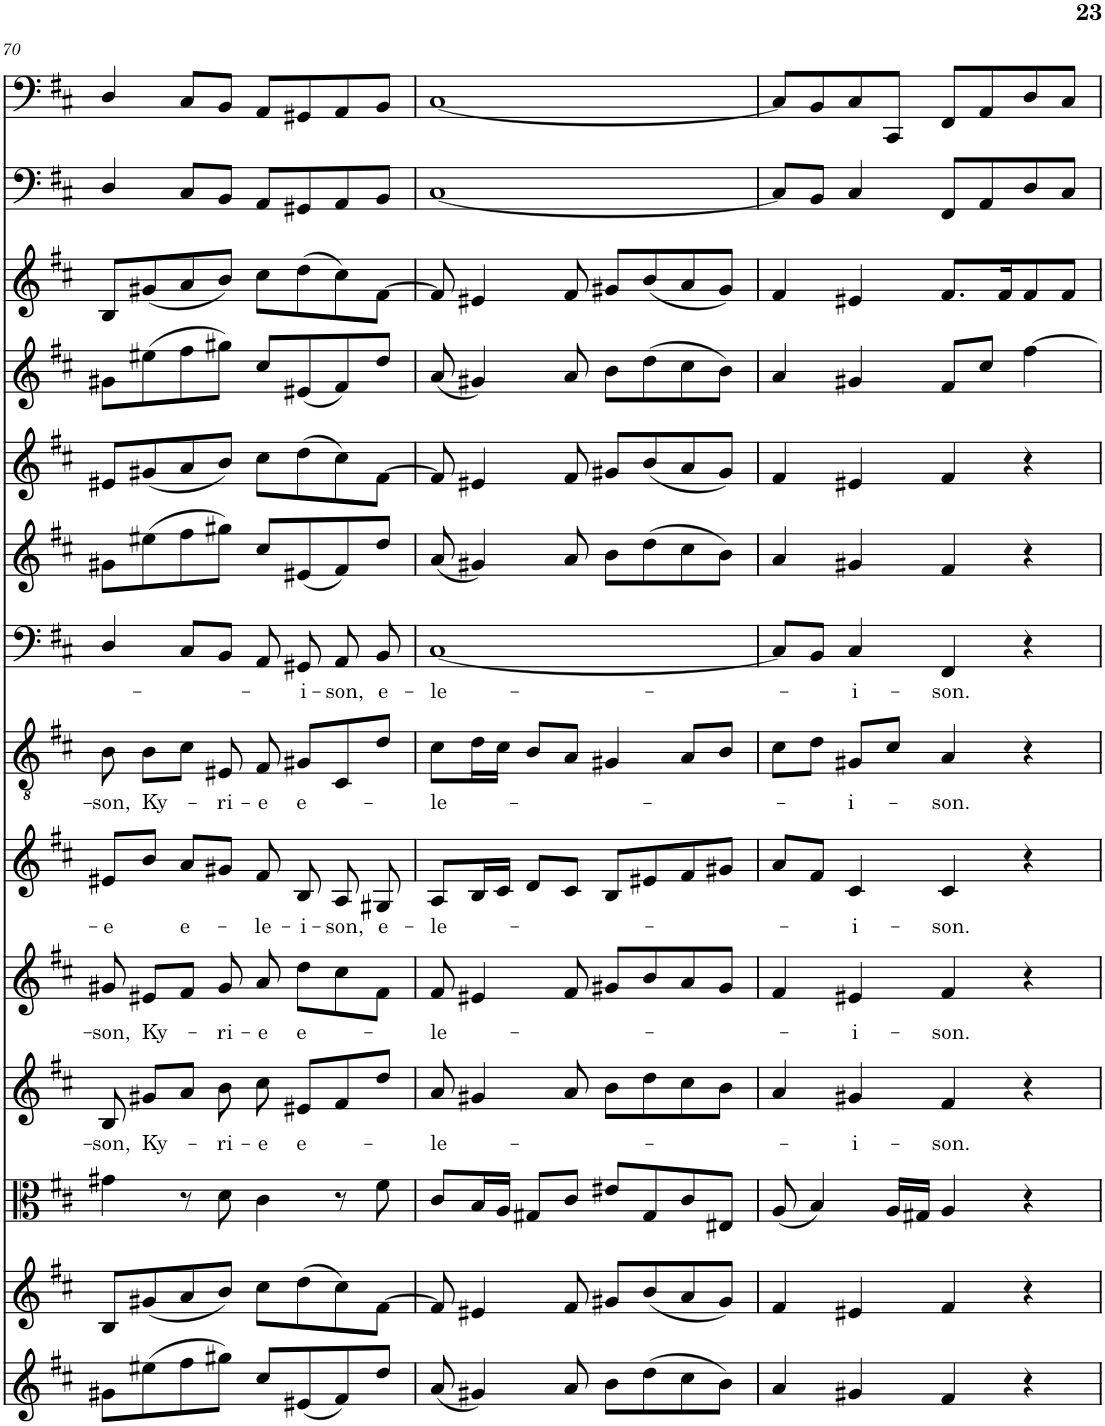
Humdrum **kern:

**kern	**kern	**kern	**kern	**text	**kern	**text	**kern	**text	**kern	**text	**kern	**text	**kern	**kern	**kern	**kern	**kern	**kern
*part14	*part13	*part12	*part11	*part11	*part10	*part10	*part9	*part9	*part8	*part8	*part7	*part7	*part6	*part5	*part4	*part3	*part2	*part1
*staff14	*staff13	*staff12	*staff11	*staff11	*staff10	*staff10	*staff9	*staff9	*staff8	*staff8	*staff7	*staff7	*staff6	*staff5	*staff4	*staff3	*staff2	*staff1
*I"Piano	*I"Piano	*I"Piano	*I"Piano	*	*I"Piano	*	*I"Piano	*	*I"Piano	*	*I"Piano	*	*I"Piano	*I"Piano	*I"Piano	*I"Piano	*I"Piano	*I"Piano
*I'Pno	*I'Pno	*I'Pno	*I'Pno	*	*I'Pno	*	*I'Pno	*	*I'Pno	*	*I'Pno	*	*I'Pno	*I'Pno	*I'Pno	*I'Pno	*I'Pno	*I'Pno
!!LO:PB:g=z
*clefG2	*clefG2	*clefC3	*clefG2	*	*clefG2	*	*clefG2	*	*clefGv2	*	*clefF4	*	*clefG2	*clefG2	*clefG2	*clefG2	*clefF4	*clefF4
*k[f#c#]	*k[f#c#]	*k[f#c#]	*k[f#c#]	*	*k[f#c#]	*	*k[f#c#]	*	*k[f#c#]	*	*k[f#c#]	*	*k[f#c#]	*k[f#c#]	*k[f#c#]	*k[f#c#]	*k[f#c#]	*k[f#c#]
*b:	*b:	*b:	*b:	*	*b:	*	*b:	*	*b:	*	*b:	*	*b:	*b:	*b:	*b:	*b:	*b:
*M4/4	*M4/4	*M4/4	*M4/4	*	*M4/4	*	*M4/4	*	*M4/4	*	*M4/4	*	*M4/4	*M4/4	*M4/4	*M4/4	*M4/4	*M4/4
=70	=70	=70	=70	=70	=70	=70	=70	=70	=70	=70	=70	=70	=70	=70	=70	=70	=70	=70
!	!	!	!	!LO:LY:b	!	!LO:LY:b	!	!LO:LY:b	!	!LO:LY:b	!	!	!	!	!	!	!	!
8g#X\L	8B/L	4g#X\	8B/	-son,	8g#X/	-son,	8e#X/L	-e	8B\	-son,	4D/	.	8g#X\L	8e#X/L	8g#X\L	8B/L	4D/	4D/
!	!	!	!	!LO:LY:b	!	!LO:LY:b	!	!	!	!LO:LY:b	!	!	!	!	!	!	!	!
(8ee#X\	(8g#X/	.	8g#X/L	Ky-	8e#X/L	Ky-	8b/J	.	8B\L	Ky-	.	.	(8ee#X\	(8g#X/	(8ee#X\	(8g#X/	.	.
!	!	!	!	!	!	!	!	!LO:LY:b	!	!	!	!	!	!	!	!	!	!
8ff#\	8a/	8r	8a/J	.	8f#/J	.	8a/L	e-	8c#\J	.	8C#/L	.	8ff#\	8a/	8ff#\	8a/	8C#/L	8C#/L
!	!	!	!	!LO:LY:b	!	!LO:LY:b	!	!	!	!LO:LY:b	!	!	!	!	!	!	!	!
8gg#X\J)	8b/J)	8d\	8b\	-ri-	8g#/	-ri-	8g#X/J	.	8E#X/	-ri-	8BB/J	.	8gg#X\J)	8b/J)	8gg#X\J)	8b/J)	8BB/J	8BB/J
!	!	!	!	!LO:LY:b	!	!LO:LY:b	!	!LO:LY:b	!	!LO:LY:b	!	!	!	!	!	!	!	!
8cc#/L	8cc#\L	4c#\	8cc#\	-e	8a/	-e	8f#/	-le-	8F#/	-e	8AA/	.	8cc#/L	8cc#\L	8cc#/L	8cc#\L	8AA/L	8AA/L
!	!	!	!	!LO:LY:b	!	!LO:LY:b	!	!LO:LY:b	!	!LO:LY:b	!	!LO:LY:b	!	!	!	!	!	!
(8e#X/	(8dd\	.	8e#X/L	e-	8dd\L	e-	8B/	-i-	8G#X/L	e-	8GG#X/	-i-	(8e#X/	(8dd\	(8e#X/	(8dd\	8GG#X/	8GG#X/
!	!	!	!	!	!	!	!	!LO:LY:b	!	!	!	!LO:LY:b	!	!	!	!	!	!
8f#/)	8cc#\)	8r	8f#/	.	8cc#\	.	8A/	-son,	8C#/	.	8AA/	-son,	8f#/)	8cc#\)	8f#/)	8cc#\)	8AA/	8AA/
!	!	!	!	!	!	!	!	!LO:LY:b	!	!	!	!LO:LY:b	!	!	!	!	!	!
8dd/J	[8f#\J	8f#\	8dd/J	.	8f#\J	.	8G#X/	e-	8d/J	.	8BB/	e-	8dd/J	[8f#\J	8dd/J	[8f#\J	8BB/J	8BB/J
=71	=71	=71	=71	=71	=71	=71	=71	=71	=71	=71	=71	=71	=71	=71	=71	=71	=71	=71
!	!	!	!	!LO:LY:b	!	!LO:LY:b	!	!LO:LY:b	!	!LO:LY:b	!	!LO:LY:b	!	!	!	!	!	!
(8a/	8f#/]	8c#/L	8a/	-le-	8f#/	-le-	8A/L	-le-	8c#\L	-le-	[1C#	-le-	(8a/	8f#/]	(8a/	8f#/]	[1C#	[1C#
4g#X/)	4e#X/	16B/L	4g#X/	.	4e#X/	.	16B/L	.	16d\L	.	.	.	4g#X/)	4e#X/	4g#X/)	4e#X/	.	.
.	.	16A/JJ	.	.	.	.	16c#/JJ	.	16c#\JJ	.	.	.	.	.	.	.	.	.
.	.	8G#X/L	.	.	.	.	8d/L	.	8B/L	.	.	.	.	.	.	.	.	.
8a/	8f#/	8c#/J	8a/	.	8f#/	.	8c#/J	.	8A/J	.	.	.	8a/	8f#/	8a/	8f#/	.	.
8b\L	8g#X/L	8e#X/L	8b\L	.	8g#X/L	.	8B/L	.	4G#X/	.	.	.	8b\L	8g#X/L	8b\L	8g#X/L	.	.
(8dd\	(8b/	8G#/	8dd\	.	8b/	.	8e#X/	.	.	.	.	.	(8dd\	(8b/	(8dd\	(8b/	.	.
8cc#\	8a/	8c#/	8cc#\	.	8a/	.	8f#/	.	8A/L	.	.	.	8cc#\	8a/	8cc#\	8a/	.	.
8b\J)	8g#/J)	8E#X/J	8b\J	.	8g#/J	.	8g#X/J	.	8B/J	.	.	.	8b\J)	8g#/J)	8b\J)	8g#/J)	.	.
=72	=72	=72	=72	=72	=72	=72	=72	=72	=72	=72	=72	=72	=72	=72	=72	=72	=72	=72
4a/	4f#/	(8A/	4a/	.	4f#/	.	8a/L	.	8c#\L	.	8C#/L]	.	4a/	4f#/	4a/	4f#/	8C#/L]	8C#/L]
.	.	4B/)	.	.	.	.	8f#/J	.	8d\J	.	8BB/J	.	.	.	.	.	8BB/J	8BB/
!	!	!	!	!LO:LY:b	!	!LO:LY:b	!	!LO:LY:b	!	!LO:LY:b	!	!LO:LY:b	!	!	!	!	!	!
4g#X/	4e#X/	.	4g#X/	-i-	4e#X/	-i-	4c#/	-i-	8G#X/L	-i-	4C#/	-i-	4g#X/	4e#X/	4g#X/	4e#X/	4C#/	8C#/
.	.	16A/LL	.	.	.	.	.	.	8c#/J	.	.	.	.	.	.	.	.	8CC#/J
.	.	16G#X/JJ	.	.	.	.	.	.	.	.	.	.	.	.	.	.	.	.
!	!	!	!	!LO:LY:b	!	!LO:LY:b	!	!LO:LY:b	!	!LO:LY:b	!	!LO:LY:b	!	!	!	!	!	!
4f#/	4f#/	4A/	4f#/	-son.	4f#/	-son.	4c#/	-son.	4A/	-son.	4FF#/	-son.	4f#/	4f#/	8f#/L	8.f#/L	8FF#/L	8FF#/L
.	.	.	.	.	.	.	.	.	.	.	.	.	.	.	8cc#/J	.	8AA/	8AA/
.	.	.	.	.	.	.	.	.	.	.	.	.	.	.	.	16f#/K	.	.
4r	4r	4r	4r	.	4r	.	4r	.	4r	.	4r	.	4r	4r	[4ff#\	8f#/	8D/	8D/
.	.	.	.	.	.	.	.	.	.	.	.	.	.	.	.	8f#/J	8C#/J	8C#/J
=	=	=	=	=	=	=	=	=	=	=	=	=	=	=	=	=	=	=
*-	*-	*-	*-	*-	*-	*-	*-	*-	*-	*-	*-	*-	*-	*-	*-	*-	*-	*-
